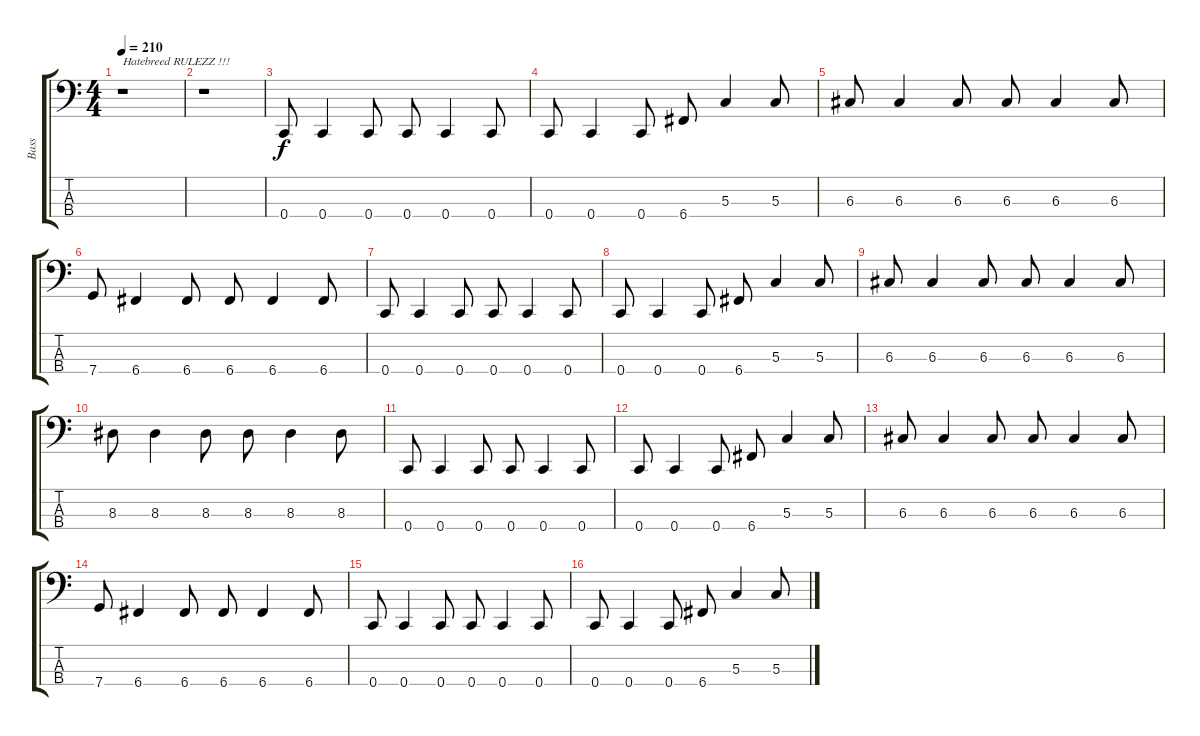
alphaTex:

\track ("Bass" "Bass") {instrument electricbasspick}
\staff {score tabs}
\tuning (F2 C2 G1 C1) {hide}
\ts (4 4)
\tempo 210
\clef f4
\ks c
r.1{txt "Hatebreed RULEZZ !!!" dy f instrument electricbasspick} |
r.1 |
0.4.8 0.4.4 0.4.8 0.4.8 0.4.4 0.4.8 |
0.4.8 0.4.4 0.4.8 6.4.8 5.3.4 5.3.8 |
6.3.8 6.3.4 6.3.8 6.3.8 6.3.4 6.3.8 |
7.4.8 6.4.4 6.4.8 6.4.8 6.4.4 6.4.8 |
0.4.8 0.4.4 0.4.8 0.4.8 0.4.4 0.4.8 |
0.4.8 0.4.4 0.4.8 6.4.8 5.3.4 5.3.8 |
6.3.8 6.3.4 6.3.8 6.3.8 6.3.4 6.3.8 |
8.3.8 8.3.4 8.3.8 8.3.8 8.3.4 8.3.8 |
0.4.8 0.4.4 0.4.8 0.4.8 0.4.4 0.4.8 |
0.4.8 0.4.4 0.4.8 6.4.8 5.3.4 5.3.8 |
6.3.8 6.3.4 6.3.8 6.3.8 6.3.4 6.3.8 |
7.4.8 6.4.4 6.4.8 6.4.8 6.4.4 6.4.8 |
0.4.8 0.4.4 0.4.8 0.4.8 0.4.4 0.4.8 |
0.4.8 0.4.4 0.4.8 6.4.8 5.3.4 5.3.8
